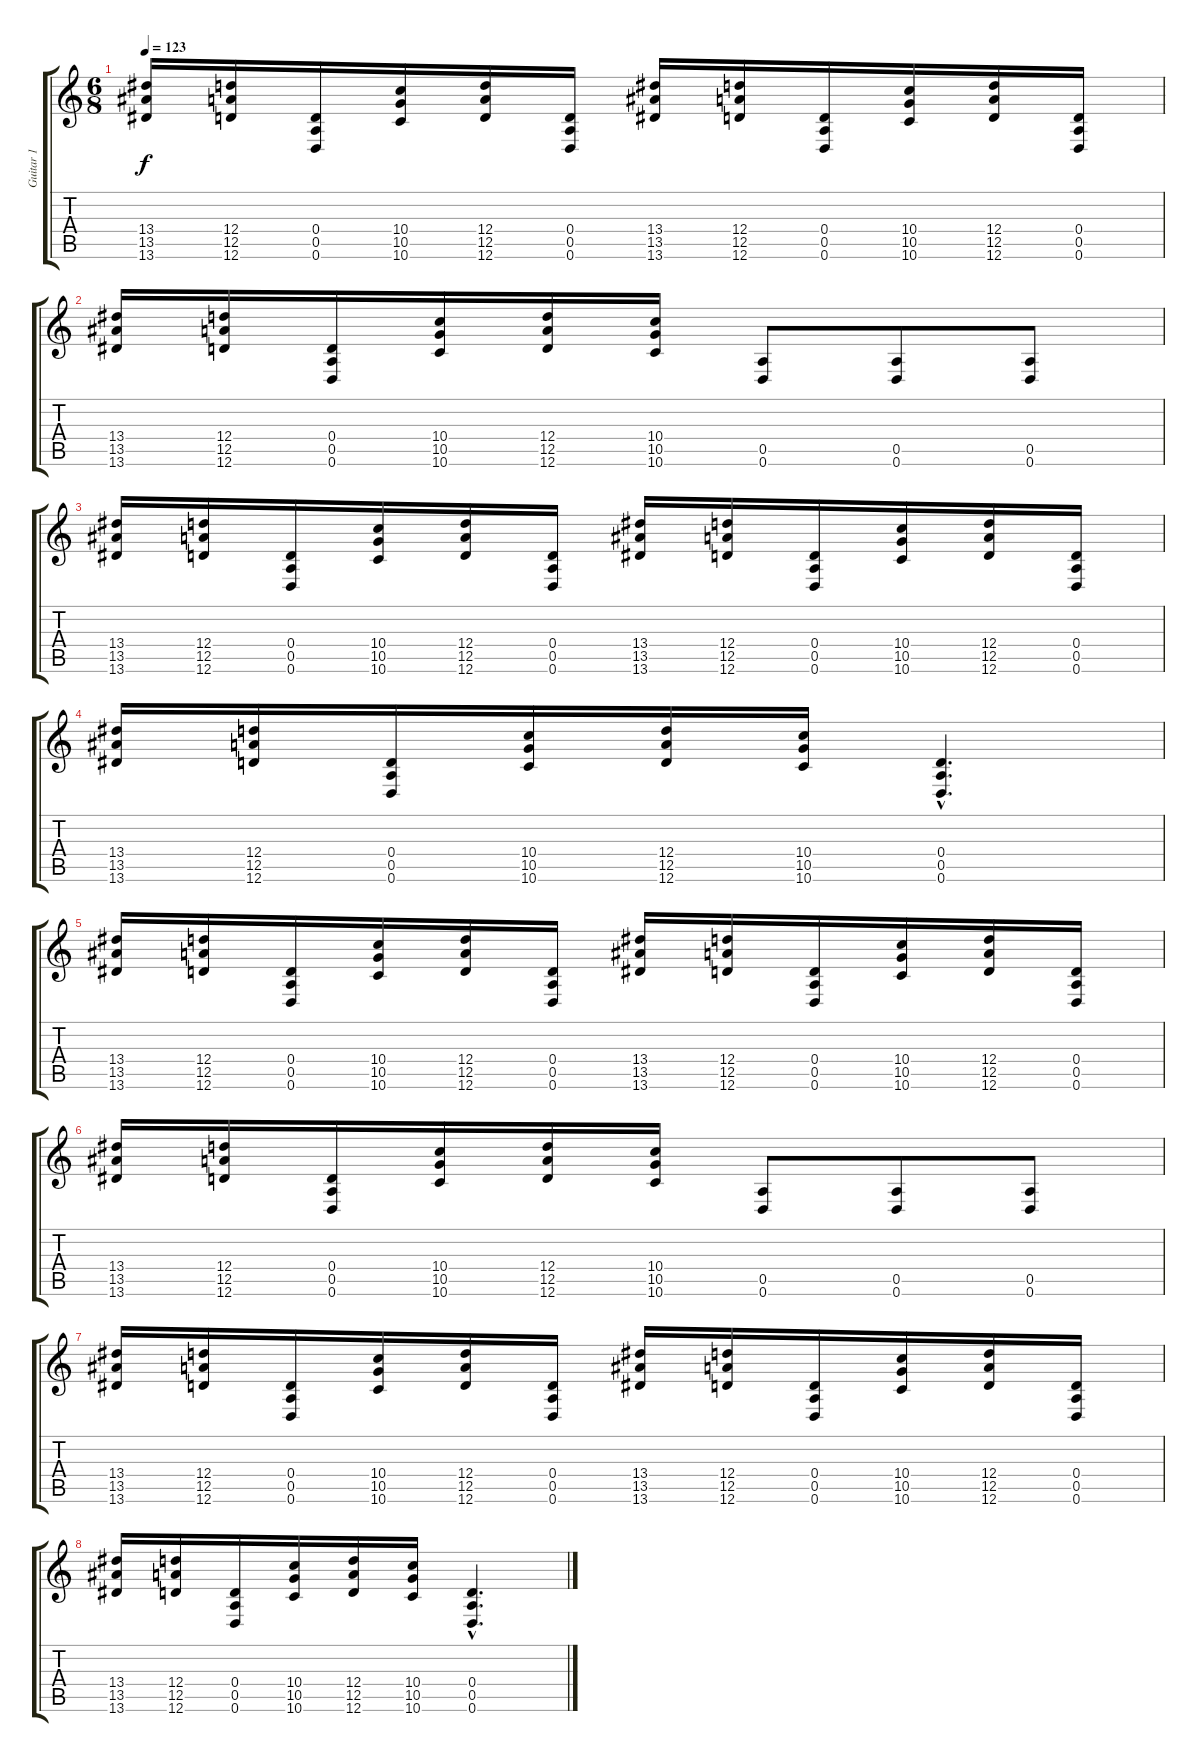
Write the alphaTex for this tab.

\track ("Guitar 1" "Guitar 1") {instrument distortionguitar}
\staff {score tabs}
\tuning (E4 B3 G3 D3 A2 D2) {hide}
\ts (6 8)
\tempo 123
\clef g2
\ks c
(13.4 13.5 13.6).16{dy f} (12.4 12.5 12.6).16 (0.4 0.5 0.6).16 (10.4 10.5 10.6).16 (12.4 12.5 12.6).16 (0.4 0.5 0.6).16 (13.4 13.5 13.6).16 (12.4 12.5 12.6).16 (0.4 0.5 0.6).16 (10.4 10.5 10.6).16 (12.4 12.5 12.6).16 (0.4 0.5 0.6).16 |
(13.4 13.5 13.6).16 (12.4 12.5 12.6).16 (0.4 0.5 0.6).16 (10.4 10.5 10.6).16 (12.4 12.5 12.6).16 (10.4 10.5 10.6).16 (0.5 0.6).8 (0.5 0.6).8 (0.5 0.6).8 |
(13.4 13.5 13.6).16 (12.4 12.5 12.6).16 (0.4 0.5 0.6).16 (10.4 10.5 10.6).16 (12.4 12.5 12.6).16 (0.4 0.5 0.6).16 (13.4 13.5 13.6).16 (12.4 12.5 12.6).16 (0.4 0.5 0.6).16 (10.4 10.5 10.6).16 (12.4 12.5 12.6).16 (0.4 0.5 0.6).16 |
(13.4 13.5 13.6).16 (12.4 12.5 12.6).16 (0.4 0.5 0.6).16 (10.4 10.5 10.6).16 (12.4 12.5 12.6).16 (10.4 10.5 10.6).16 (0.4{hac} 0.5{hac} 0.6{hac}).4{d} |
(13.4 13.5 13.6).16 (12.4 12.5 12.6).16 (0.4 0.5 0.6).16 (10.4 10.5 10.6).16 (12.4 12.5 12.6).16 (0.4 0.5 0.6).16 (13.4 13.5 13.6).16 (12.4 12.5 12.6).16 (0.4 0.5 0.6).16 (10.4 10.5 10.6).16 (12.4 12.5 12.6).16 (0.4 0.5 0.6).16 |
(13.4 13.5 13.6).16 (12.4 12.5 12.6).16 (0.4 0.5 0.6).16 (10.4 10.5 10.6).16 (12.4 12.5 12.6).16 (10.4 10.5 10.6).16 (0.5 0.6).8 (0.5 0.6).8 (0.5 0.6).8 |
(13.4 13.5 13.6).16 (12.4 12.5 12.6).16 (0.4 0.5 0.6).16 (10.4 10.5 10.6).16 (12.4 12.5 12.6).16 (0.4 0.5 0.6).16 (13.4 13.5 13.6).16 (12.4 12.5 12.6).16 (0.4 0.5 0.6).16 (10.4 10.5 10.6).16 (12.4 12.5 12.6).16 (0.4 0.5 0.6).16 |
(13.4 13.5 13.6).16 (12.4 12.5 12.6).16 (0.4 0.5 0.6).16 (10.4 10.5 10.6).16 (12.4 12.5 12.6).16 (10.4 10.5 10.6).16 (0.4{hac} 0.5{hac} 0.6{hac}).4{d}
